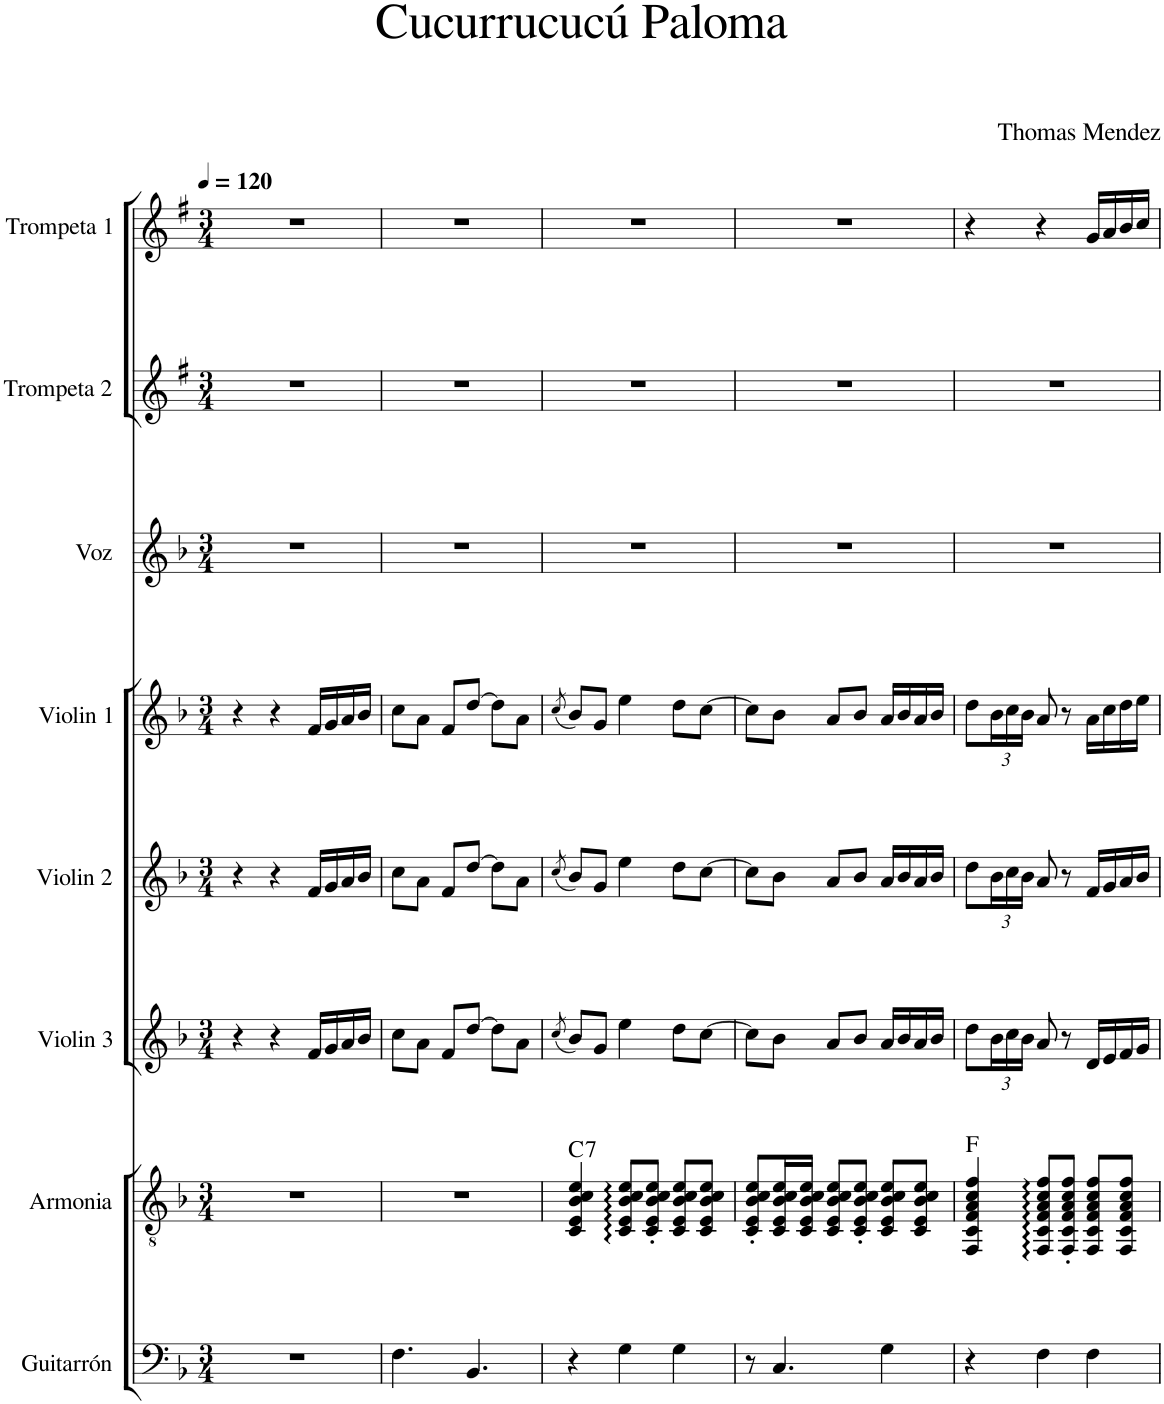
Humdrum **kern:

**kern	**kern	**harte	**kern	**kern	**kern	**kern	**kern	**kern
*part8	*part7	*part7	*part6	*part5	*part4	*part3	*part2	*part1
*staff8	*staff7	*	*staff6	*staff5	*staff4	*staff3	*staff2	*staff1
*I"Guitarrón	*I"Armonia	*	*I"Violin 3	*I"Violin 2	*I"Violin 1	*I"Voz	*I"Trompeta 2	*I"Trompeta 1
*	*I'Arm.	*	*I'Vln.3	*I'Vln.2	*I'Vln.1	*I'Voz	*I'Tpt.2	*I'Tpt.1
*clefF4	*clefGv2	*	*clefG2	*clefG2	*clefG2	*clefG2	*clefG2	*clefG2
*Trd7c12	*	*	*	*	*	*	*Trd1c2	*Trd1c2
*k[b-]	*k[b-]	*	*k[b-]	*k[b-]	*k[b-]	*k[b-]	*k[f#]	*k[f#]
*M3/4	*M3/4	*	*M3/4	*M3/4	*M3/4	*M3/4	*M3/4	*M3/4
*MM120	*MM120	*	*MM120	*MM120	*MM120	*MM120	*MM120	*MM120
=1	=1	=1	=1	=1	=1	=1	=1	=1
2.r	2.r	.	4r	4r	4r	2.r	2.r	2.r
.	.	.	4r	4r	4r	.	.	.
.	.	.	16f/LL	16f/LL	16f/LL	.	.	.
.	.	.	16g/	16g/	16g/	.	.	.
.	.	.	16a/	16a/	16a/	.	.	.
.	.	.	16b-/JJ	16b-/JJ	16b-/JJ	.	.	.
=2	=2	=2	=2	=2	=2	=2	=2	=2
4.F\	2.r	.	8cc\L	8cc\L	8cc\L	2.r	2.r	2.r
.	.	.	8a\J	8a\J	8a\J	.	.	.
.	.	.	8f/L	8f/L	8f/L	.	.	.
4.BB-/	.	.	[8dd/J	[8dd/J	[8dd/J	.	.	.
.	.	.	8dd\L]	8dd\L]	8dd\L]	.	.	.
.	.	.	8a\J	8a\J	8a\J	.	.	.
=3	=3	=3	=3	=3	=3	=3	=3	=3
.	.	.	(8qcc/	(8qcc/	(8qcc/	.	.	.
!	!	!LO:H:kt=7	!	!	!	!	!	!
4r	4C/ 4E/ 4B-/ 4c/ 4e/	C:7	8b-/L)	8b-/L)	8b-/L)	2.r	2.r	2.r
.	.	.	8g/J	8g/J	8g/J	.	.	.
4G\	8C/ 8E/ 8B-/ 8c/ 8e/L	.	4ee\	4ee\	4ee\	.	.	.
.	8C/' 8E/' 8B-/' 8c/' 8e/'J	.	.	.	.	.	.	.
4G\	8C/ 8E/ 8B-/ 8c/ 8e/L	.	8dd\L	8dd\L	8dd\L	.	.	.
.	8C/ 8E/ 8B-/ 8c/ 8e/J	.	[8cc\J	[8cc\J	[8cc\J	.	.	.
=4	=4	=4	=4	=4	=4	=4	=4	=4
8r	8C/' 8E/' 8B-/' 8c/' 8e/'L	.	8cc\L]	8cc\L]	8cc\L]	2.r	2.r	2.r
4.C/	16C/ 16E/ 16B-/ 16c/ 16e/L	.	8b-\J	8b-\J	8b-\J	.	.	.
.	16C/ 16E/ 16B-/ 16c/ 16e/JJ	.	.	.	.	.	.	.
.	8C/ 8E/ 8B-/ 8c/ 8e/L	.	8a/L	8a/L	8a/L	.	.	.
.	8C/' 8E/' 8B-/' 8c/' 8e/'J	.	8b-/J	8b-/J	8b-/J	.	.	.
4G\	8C/ 8E/ 8B-/ 8c/ 8e/L	.	16a/LL	16a/LL	16a/LL	.	.	.
.	.	.	16b-/	16b-/	16b-/	.	.	.
.	8C/ 8E/ 8B-/ 8c/ 8e/J	.	16a/	16a/	16a/	.	.	.
.	.	.	16b-/JJ	16b-/JJ	16b-/JJ	.	.	.
=5	=5	=5	=5	=5	=5	=5	=5	=5
4r	4FF/ 4C/ 4F/ 4A/ 4c/ 4f/	F:maj	8dd\L	8dd\L	8dd\L	2.r	2.r	4r
*	*	*	*Xbrackettup	*Xbrackettup	*Xbrackettup	*	*	*
.	.	.	24b-\L	24b-\L	24b-\L	.	.	.
.	.	.	24cc\	24cc\	24cc\	.	.	.
.	.	.	24b-\JJ	24b-\JJ	24b-\JJ	.	.	.
4F\	8FF/ 8C/ 8F/ 8A/ 8c/ 8f/L	.	8a/	8a/	8a/	.	.	4r
.	8FF/' 8C/' 8F/' 8A/' 8c/' 8f/'J	.	8r	8r	8r	.	.	.
4F\	8FF/ 8C/ 8F/ 8A/ 8c/ 8f/L	.	16d/LL	16f/LL	16a\LL	.	.	16g/LL
.	.	.	16e/	16g/	16cc\	.	.	16a/
.	8FF/ 8C/ 8F/ 8A/ 8c/ 8f/J	.	16f/	16a/	16dd\	.	.	16b/
.	.	.	16g/JJ	16b-/JJ	16ee\JJ	.	.	16cc/JJ
=	=	=	=	=	=	=	=	=
*-	*-	*-	*-	*-	*-	*-	*-	*-
